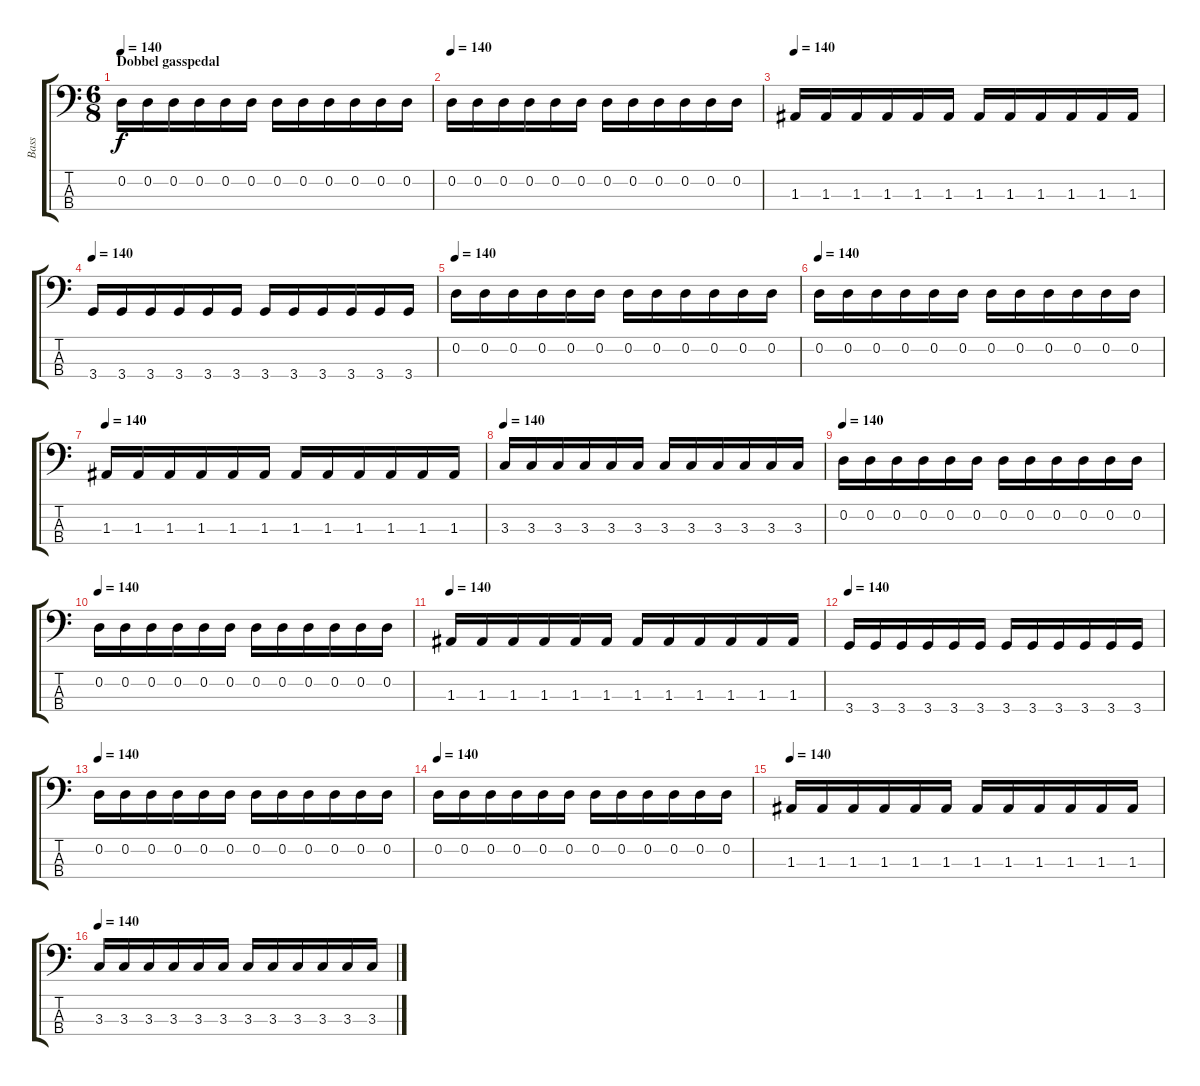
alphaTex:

\track ("Bass" "Bass") {instrument electricbasspick}
\staff {score tabs}
\tuning (G2 D2 A1 E1) {hide}
\ts (6 8)
\section ("" "Dobbel gasspedal")
\tempo 140
\clef f4
\ks c
0.2.16{dy f} 0.2.16 0.2.16 0.2.16 0.2.16 0.2.16 0.2.16 0.2.16 0.2.16 0.2.16 0.2.16 0.2.16 |
\tempo 140
0.2.16 0.2.16 0.2.16 0.2.16 0.2.16 0.2.16 0.2.16 0.2.16 0.2.16 0.2.16 0.2.16 0.2.16 |
\tempo 140
1.3.16 1.3.16 1.3.16 1.3.16 1.3.16 1.3.16 1.3.16 1.3.16 1.3.16 1.3.16 1.3.16 1.3.16 |
\tempo 140
3.4.16 3.4.16 3.4.16 3.4.16 3.4.16 3.4.16 3.4.16 3.4.16 3.4.16 3.4.16 3.4.16 3.4.16 |
\tempo 140
0.2.16 0.2.16 0.2.16 0.2.16 0.2.16 0.2.16 0.2.16 0.2.16 0.2.16 0.2.16 0.2.16 0.2.16 |
\tempo 140
0.2.16 0.2.16 0.2.16 0.2.16 0.2.16 0.2.16 0.2.16 0.2.16 0.2.16 0.2.16 0.2.16 0.2.16 |
\tempo 140
1.3.16 1.3.16 1.3.16 1.3.16 1.3.16 1.3.16 1.3.16 1.3.16 1.3.16 1.3.16 1.3.16 1.3.16 |
\tempo 140
3.3.16 3.3.16 3.3.16 3.3.16 3.3.16 3.3.16 3.3.16 3.3.16 3.3.16 3.3.16 3.3.16 3.3.16 |
\tempo 140
0.2.16 0.2.16 0.2.16 0.2.16 0.2.16 0.2.16 0.2.16 0.2.16 0.2.16 0.2.16 0.2.16 0.2.16 |
\tempo 140
0.2.16 0.2.16 0.2.16 0.2.16 0.2.16 0.2.16 0.2.16 0.2.16 0.2.16 0.2.16 0.2.16 0.2.16 |
\tempo 140
1.3.16 1.3.16 1.3.16 1.3.16 1.3.16 1.3.16 1.3.16 1.3.16 1.3.16 1.3.16 1.3.16 1.3.16 |
\tempo 140
3.4.16 3.4.16 3.4.16 3.4.16 3.4.16 3.4.16 3.4.16 3.4.16 3.4.16 3.4.16 3.4.16 3.4.16 |
\tempo 140
0.2.16 0.2.16 0.2.16 0.2.16 0.2.16 0.2.16 0.2.16 0.2.16 0.2.16 0.2.16 0.2.16 0.2.16 |
\tempo 140
0.2.16 0.2.16 0.2.16 0.2.16 0.2.16 0.2.16 0.2.16 0.2.16 0.2.16 0.2.16 0.2.16 0.2.16 |
\tempo 140
1.3.16 1.3.16 1.3.16 1.3.16 1.3.16 1.3.16 1.3.16 1.3.16 1.3.16 1.3.16 1.3.16 1.3.16 |
\tempo 140
3.3.16 3.3.16 3.3.16 3.3.16 3.3.16 3.3.16 3.3.16 3.3.16 3.3.16 3.3.16 3.3.16 3.3.16
